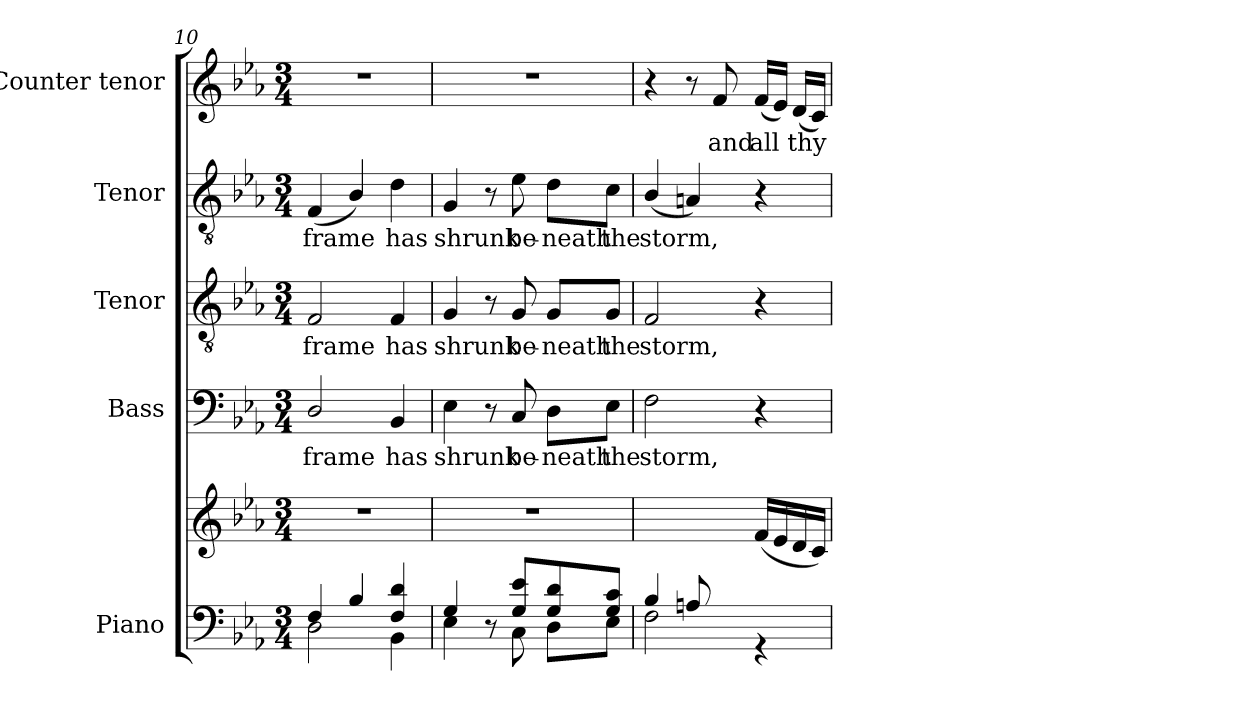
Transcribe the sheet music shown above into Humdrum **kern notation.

**kern	**kern	**kern	**text	**kern	**text	**kern	**text	**kern	**text
*part5	*part5	*part4	*part4	*part3	*part3	*part2	*part2	*part1	*part1
*staff6	*staff5	*staff4	*staff4	*staff3	*staff3	*staff2	*staff2	*staff1	*staff1
*I"Piano	*	*I"Bass	*	*I"Tenor	*	*I"Tenor	*	*I"Counter tenor	*
*I'Pno.	*	*I'B.	*	*I'T.	*	*I'T.	*	*	*
*clefF4	*clefG2	*clefF4	*	*clefGv2	*	*clefGv2	*	*clefG2	*
*	*	*	*	*ITrd7c12	*	*ITrd7c12	*	*	*
*k[b-e-a-]	*k[b-e-a-]	*k[b-e-a-]	*	*k[b-e-a-]	*	*k[b-e-a-]	*	*k[b-e-a-]	*
*E-:	*E-:	*E-:	*	*E-:	*	*E-:	*	*E-:	*
*M3/4	*M3/4	*M3/4	*	*M3/4	*	*M3/4	*	*M3/4	*
=10	=10	=10	=10	=10	=10	=10	=10	=10	=10
*^	*	*	*	*	*	*	*	*	*
!	!	!LO:N:vis=1	!	!	!	!	!	!	!	!
!	!	!	!	!LO:LY:b:color=#000000	!	!	!	!	!	!
!	!	!	!	!	!	!LO:LY:b:color=#000000	!	!	!	!
!	!	!	!	!	!	!	!	!LO:LY:b:color=#000000	!LO:N:vis=1	!
4Fi/	2Di\	2.r	2Di/	frame	2FFi/	frame	(4FFi/	frame	2.r	.
4B-i/	.	.	.	.	.	.	4BB-i/)	.	.	.
!	!	!	!	!LO:LY:b:color=#000000	!	!	!	!	!	!
!	!	!	!	!	!	!LO:LY:b:color=#000000	!	!	!	!
!	!	!	!	!	!	!	!	!LO:LY:b:color=#000000	!	!
4Fi/ 4di	4BB-i\	.	4BB-i/	has	4FFi/	has	4Di\	has	.	.
!!LO:PB:g=z
=11	=11	=11	=11	=11	=11	=11	=11	=11	=11	=11
!	!	!LO:N:vis=1	!	!	!	!	!	!	!	!
!	!	!	!	!LO:LY:b:color=#000000	!	!	!	!	!	!
!	!	!	!	!	!	!LO:LY:b:color=#000000	!	!	!	!
!	!	!	!	!	!	!	!	!LO:LY:b:color=#000000	!LO:N:vis=1	!
4Gi/	4E-i\	2.r	4E-i\	shrunk	4GGi/	shrunk	4GGi/	shrunk	2.r	.
8r	8ryy	.	8r	.	8r	.	8r	.	.	.
!	!	!	!	!LO:LY:b:color=#000000	!	!	!	!	!	!
!	!	!	!	!	!	!LO:LY:b:color=#000000	!	!	!	!
!	!	!	!	!	!	!	!	!LO:LY:b:color=#000000	!	!
8Gi/ 8e-iL	8Ci\	.	8Ci/	be-	8GGi/	be-	8E-i\	be-	.	.
!	!	!	!	!LO:LY:b:color=#000000	!	!	!	!	!	!
!	!	!	!	!	!	!LO:LY:b:color=#000000	!	!	!	!
!	!	!	!	!	!	!	!	!LO:LY:b:color=#000000	!	!
8Gi/ 8di	8Di\L	.	8Di\L	-neath	8GGi/L	-neath	8Di\L	-neath	.	.
!	!	!	!	!LO:LY:b:color=#000000	!	!	!	!	!	!
!	!	!	!	!	!	!LO:LY:b:color=#000000	!	!	!	!
!	!	!	!	!	!	!	!	!LO:LY:b:color=#000000	!	!
8Gi/ 8ciJ	8E-i\J	.	8E-i\J	the	8GGi/J	the	8Ci\J	the	.	.
=12	=12	=12	=12	=12	=12	=12	=12	=12	=12	=12
!	!LO:N:vis=1	!	!	!	!	!	!	!	!	!
*	*^	*	*	*	*	*	*	*	*	*
!	!	!	!	!	!LO:LY:b:color=#000000	!	!	!	!	!	!
!	!	!	!	!	!	!	!LO:LY:b:color=#000000	!	!	!	!
!	!	!	!	!	!	!	!	!	!LO:LY:b:color=#000000	!	!
4B-i/	2.ryy	2Fi\	4.ryy	2Fi\	storm,	2FFi/	storm,	(4BB-i/	storm,	4r	.
8Ani/L	.	.	.	.	.	.	.	4AAni/)	.	8r	.
!	!	!	!	!	!	!	!	!	!	!	!LO:LY:b:color=#000000
4.ryy	.	.	8fi\J	.	.	.	.	.	.	8fi/	and
!	!	!	!	!	!	!	!	!	!	!	!LO:LY:b:color=#000000
.	.	4r	(16fi/LL	4r	.	4r	.	4r	.	(16fi/LL	all
.	.	.	16e-i/	.	.	.	.	.	.	16e-i/JJ)	.
!	!	!	!	!	!	!	!	!	!	!	!LO:LY:b:color=#000000
.	.	.	16di/	.	.	.	.	.	.	(16di/LL	thy
.	.	.	16ci/JJ)	.	.	.	.	.	.	16ci/JJ)	.
*v	*v	*v	*	*	*	*	*	*	*	*	*
=	=	=	=	=	=	=	=	=	=
*-	*-	*-	*-	*-	*-	*-	*-	*-	*-
